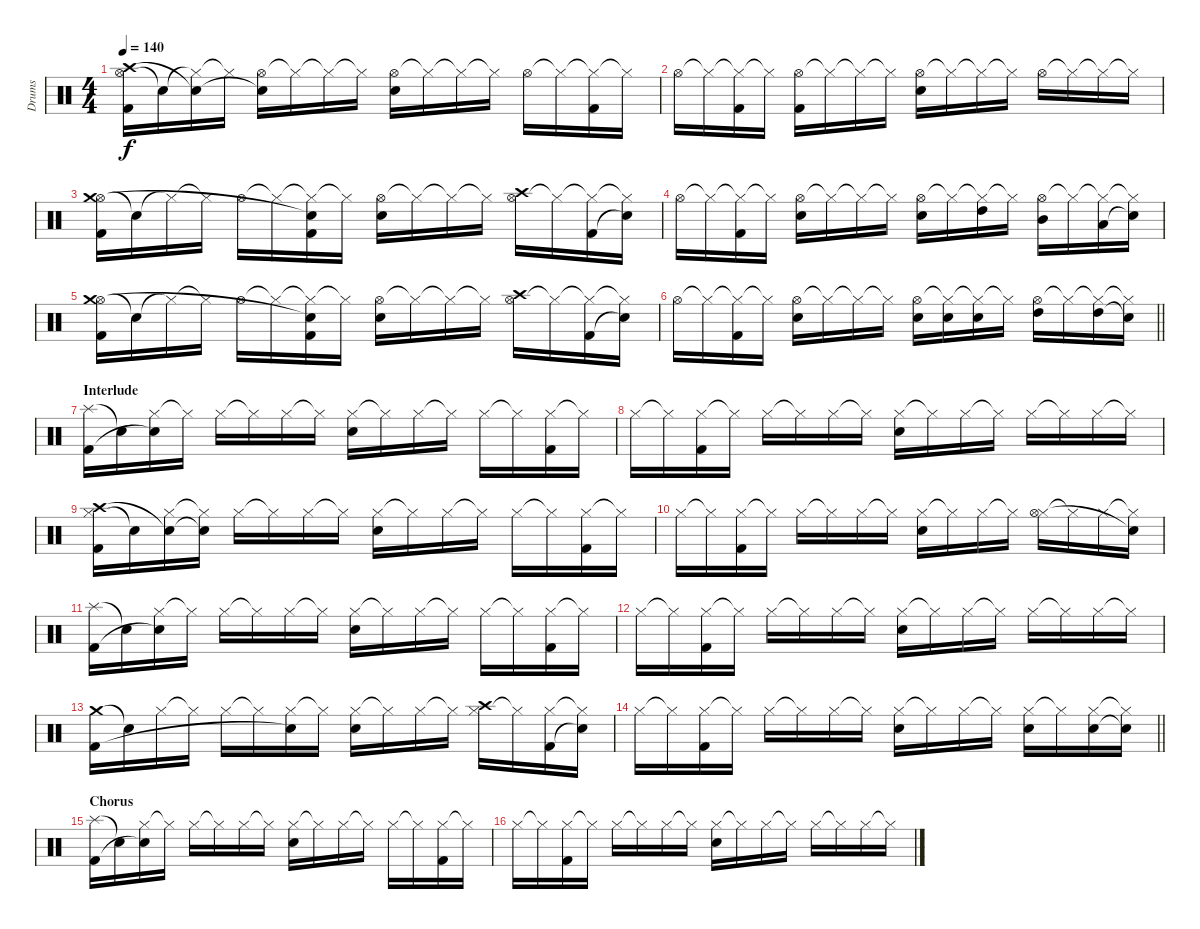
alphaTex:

\track ("Drums" "Drums") {instrument percussion}
\staff {score}
\articulation defaults
\ts (4 4)
\tempo 140
\clef neutral
\ks c
("Hi-Hat (open)" "Crash high (hit)" "Kick (hit) 2").16{dy f} "Snare (hit)"{t}.16 ("Hi-Hat (closed)"{t} "Snare (hit)"{t}).16 "Hi-Hat (closed)"{t}.16 ("Hi-Hat (open)" "Snare (hit)"{t}).16 "Hi-Hat (closed)"{t}.16 "Hi-Hat (closed)"{t}.16 "Hi-Hat (closed)"{t}.16 ("Hi-Hat (open)" "Snare (hit) 2").16 "Hi-Hat (closed)"{t}.16 "Hi-Hat (closed)"{t}.16 "Hi-Hat (closed)"{t}.16 "Hi-Hat (open)".16 "Hi-Hat (closed)"{t}.16 ("Hi-Hat (closed)"{t} "Kick (hit) 2").16 "Hi-Hat (closed)"{t}.16 |
"Hi-Hat (open)".16 "Hi-Hat (closed)"{t}.16 ("Hi-Hat (closed)"{t} "Kick (hit) 2").16 "Hi-Hat (closed)"{t}.16 ("Hi-Hat (open)" "Kick (hit) 2").16 "Hi-Hat (closed)"{t}.16 "Hi-Hat (closed)"{t}.16 "Hi-Hat (closed)"{t}.16 ("Hi-Hat (open)" "Snare (hit) 2").16 "Hi-Hat (closed)"{t}.16 "Hi-Hat (closed)"{t}.16 "Hi-Hat (closed)"{t}.16 "Hi-Hat (open)".16 "Hi-Hat (closed)"{t}.16 "Hi-Hat (closed)"{t}.16 "Hi-Hat (closed)"{t}.16 |
("Hi-Hat (open)" "Crash medium (hit)" "Kick (hit) 2").16 "Snare (hit)"{t}.16 "Hi-Hat (closed)"{t}.16 "Hi-Hat (closed)"{t}.16 "Hi-Hat (open)".16 "Hi-Hat (closed)"{t}.16 ("Hi-Hat (closed)"{t} "Snare (hit)"{t} "Kick (hit) 2").16 "Hi-Hat (closed)"{t}.16 ("Hi-Hat (open)" "Snare (hit) 2").16 "Hi-Hat (closed)"{t}.16 "Hi-Hat (closed)"{t}.16 "Hi-Hat (closed)"{t}.16 ("Hi-Hat (open)" "Crash high (hit)").16 "Hi-Hat (closed)"{t}.16 ("Hi-Hat (closed)"{t} "Kick (hit) 2").16 ("Hi-Hat (closed)"{t} "Snare (hit)"{t}).16 |
"Hi-Hat (open)".16 "Hi-Hat (closed)"{t}.16 ("Hi-Hat (closed)"{t} "Kick (hit) 2").16 "Hi-Hat (closed)"{t}.16 ("Hi-Hat (open)" "Snare (hit) 2").16 "Hi-Hat (closed)"{t}.16 "Hi-Hat (closed)"{t}.16 "Hi-Hat (closed)"{t}.16 ("Hi-Hat (open)" "Snare (hit) 2").16 "Hi-Hat (closed)"{t}.16 ("Hi-Hat (closed)"{t} "High Tom (hit)").16 "Hi-Hat (closed)"{t}.16 ("Hi-Hat (open)" "Mid Tom (hit)").16 "Hi-Hat (closed)"{t}.16 ("Hi-Hat (closed)"{t} "Low Tom (hit)").16 ("Hi-Hat (closed)"{t} "Snare (hit)"{t}).16 |
("Hi-Hat (open)" "Crash medium (hit)" "Kick (hit) 2").16 "Snare (hit)"{t}.16 "Hi-Hat (closed)"{t}.16 "Hi-Hat (closed)"{t}.16 "Hi-Hat (open)".16 "Hi-Hat (closed)"{t}.16 ("Hi-Hat (closed)"{t} "Snare (hit)"{t} "Kick (hit) 2").16 "Hi-Hat (closed)"{t}.16 ("Hi-Hat (open)" "Snare (hit) 2").16 "Hi-Hat (closed)"{t}.16 "Hi-Hat (closed)"{t}.16 "Hi-Hat (closed)"{t}.16 ("Hi-Hat (open)" "Crash high (hit)").16 "Hi-Hat (closed)"{t}.16 ("Hi-Hat (closed)"{t} "Kick (hit) 2").16 ("Hi-Hat (closed)"{t} "Snare (hit)"{t}).16 |
\barLineRight lightlight "Hi-Hat (open)".16 "Hi-Hat (closed)"{t}.16
("Hi-Hat (closed)"{t} "Kick (hit) 2").16 "Hi-Hat (closed)"{t}.16 ("Hi-Hat (open)" "Snare (hit) 2").16 "Hi-Hat (closed)"{t}.16 "Hi-Hat (closed)"{t}.16 "Hi-Hat (closed)"{t}.16 ("Hi-Hat (open)" "Snare (hit) 2").16 ("Hi-Hat (closed)"{t} "Snare (hit) 2").16 ("Hi-Hat (closed)"{t} "Snare (hit) 2").16 "Hi-Hat (closed)"{t}.16 ("Hi-Hat (open)" "High Tom (hit)").16 "Hi-Hat (closed)"{t}.16 ("Hi-Hat (closed)"{t} "High Tom (hit)").16 ("Hi-Hat (closed)"{t} "Snare (hit)"{t}).16 |
\section ("" "Interlude")
("Splash (hit)" "Kick (hit) 2").16 "Snare (hit)"{t}.16 ("Hi-Hat (closed)" "Snare (hit)"{t}).16 "Hi-Hat (closed)"{t}.16 "Hi-Hat (closed)".16 "Hi-Hat (closed)"{t}.16 "Hi-Hat (closed)".16 "Hi-Hat (closed)"{t}.16 ("Hi-Hat (closed)" "Snare (hit) 2").16 "Hi-Hat (closed)"{t}.16 "Hi-Hat (closed)".16 "Hi-Hat (closed)"{t}.16 "Hi-Hat (closed)".16 "Hi-Hat (closed)"{t}.16 ("Hi-Hat (closed)" "Kick (hit) 2").16 "Hi-Hat (closed)"{t}.16 |
"Hi-Hat (closed)".16 "Hi-Hat (closed)"{t}.16 ("Hi-Hat (closed)" "Kick (hit) 2").16 "Hi-Hat (closed)"{t}.16 "Hi-Hat (closed)".16 "Hi-Hat (closed)"{t}.16 "Hi-Hat (closed)".16 "Hi-Hat (closed)"{t}.16 ("Hi-Hat (closed)" "Snare (hit) 2").16 "Hi-Hat (closed)"{t}.16 "Hi-Hat (closed)".16 "Hi-Hat (closed)"{t}.16 "Hi-Hat (closed)".16 "Hi-Hat (closed)"{t}.16 "Hi-Hat (closed)".16 "Hi-Hat (closed)"{t}.16 |
("Hi-Hat (closed)" "Crash high (hit)" "Kick (hit) 2").16 "Snare (hit)"{t}.16 ("Hi-Hat (closed)" "Snare (hit)"{t}).16 ("Hi-Hat (closed)"{t} "Snare (hit)"{t}).16 "Hi-Hat (closed)".16 "Hi-Hat (closed)"{t}.16 "Hi-Hat (closed)".16 "Hi-Hat (closed)"{t}.16 ("Hi-Hat (closed)" "Snare (hit) 2").16 "Hi-Hat (closed)"{t}.16 "Hi-Hat (closed)".16 "Hi-Hat (closed)"{t}.16 "Hi-Hat (closed)".16 "Hi-Hat (closed)"{t}.16 ("Hi-Hat (closed)" "Kick (hit) 2").16 "Hi-Hat (closed)"{t}.16 |
"Hi-Hat (closed)".16 "Hi-Hat (closed)"{t}.16 ("Hi-Hat (closed)" "Kick (hit) 2").16 "Hi-Hat (closed)"{t}.16 "Hi-Hat (closed)".16 "Hi-Hat (closed)"{t}.16 "Hi-Hat (closed)".16 "Hi-Hat (closed)"{t}.16 ("Hi-Hat (closed)" "Snare (hit) 2").16 "Hi-Hat (closed)"{t}.16 "Hi-Hat (closed)".16 "Hi-Hat (closed)"{t}.16 ("Hi-Hat (closed)" "Hi-Hat (open)").16 "Hi-Hat (closed)"{t}.16 "Hi-Hat (closed)".16 ("Hi-Hat (closed)"{t} "Snare (hit)"{t}).16 |
("Splash (hit)" "Kick (hit) 2").16 "Snare (hit)"{t}.16 ("Hi-Hat (closed)" "Snare (hit)"{t}).16 "Hi-Hat (closed)"{t}.16 "Hi-Hat (closed)".16 "Hi-Hat (closed)"{t}.16 "Hi-Hat (closed)".16 "Hi-Hat (closed)"{t}.16 ("Hi-Hat (closed)" "Snare (hit) 2").16 "Hi-Hat (closed)"{t}.16 "Hi-Hat (closed)".16 "Hi-Hat (closed)"{t}.16 "Hi-Hat (closed)".16 "Hi-Hat (closed)"{t}.16 ("Hi-Hat (closed)" "Kick (hit) 2").16 "Hi-Hat (closed)"{t}.16 |
"Hi-Hat (closed)".16 "Hi-Hat (closed)"{t}.16 ("Hi-Hat (closed)" "Kick (hit) 2").16 "Hi-Hat (closed)"{t}.16 "Hi-Hat (closed)".16 "Hi-Hat (closed)"{t}.16 "Hi-Hat (closed)".16 "Hi-Hat (closed)"{t}.16 ("Hi-Hat (closed)" "Snare (hit) 2").16 "Hi-Hat (closed)"{t}.16 "Hi-Hat (closed)".16 "Hi-Hat (closed)"{t}.16 "Hi-Hat (closed)".16 "Hi-Hat (closed)"{t}.16 "Hi-Hat (closed)".16 "Hi-Hat (closed)"{t}.16 |
("Crash medium (hit)" "Kick (hit) 2").16 "Snare (hit)"{t}.16 "Hi-Hat (closed)".16 "Hi-Hat (closed)"{t}.16 "Hi-Hat (closed)".16 "Hi-Hat (closed)"{t}.16 ("Hi-Hat (closed)" "Snare (hit)"{t}).16 "Hi-Hat (closed)"{t}.16 ("Hi-Hat (closed)" "Snare (hit) 2").16 "Hi-Hat (closed)"{t}.16 "Hi-Hat (closed)".16 "Hi-Hat (closed)"{t}.16 ("Hi-Hat (closed)" "Crash high (hit)").16 "Hi-Hat (closed)"{t}.16 ("Hi-Hat (closed)" "Kick (hit) 2").16 ("Hi-Hat (closed)"{t} "Snare (hit)"{t}).16 |
\barLineRight lightlight "Hi-Hat (closed)".16 "Hi-Hat (closed)"{t}.16
("Hi-Hat (closed)" "Kick (hit) 2").16 "Hi-Hat (closed)"{t}.16 "Hi-Hat (closed)".16 "Hi-Hat (closed)"{t}.16 "Hi-Hat (closed)".16 "Hi-Hat (closed)"{t}.16 ("Hi-Hat (closed)" "Snare (hit) 2").16 "Hi-Hat (closed)"{t}.16 "Hi-Hat (closed)".16 "Hi-Hat (closed)"{t}.16 ("Hi-Hat (closed)" "Snare (hit) 2").16 "Hi-Hat (closed)"{t}.16 ("Hi-Hat (closed)" "Snare (hit) 2").16 ("Hi-Hat (closed)"{t} "Snare (hit)"{t}).16 |
\section ("" "Chorus")
("Splash (hit)" "Kick (hit) 2").16 "Snare (hit)"{t}.16 ("Hi-Hat (closed)" "Snare (hit)"{t}).16 "Hi-Hat (closed)"{t}.16 "Hi-Hat (closed)".16 "Hi-Hat (closed)"{t}.16 "Hi-Hat (closed)".16 "Hi-Hat (closed)"{t}.16 ("Hi-Hat (closed)" "Snare (hit) 2").16 "Hi-Hat (closed)"{t}.16 "Hi-Hat (closed)".16 "Hi-Hat (closed)"{t}.16 "Hi-Hat (closed)".16 "Hi-Hat (closed)"{t}.16 ("Hi-Hat (closed)" "Kick (hit) 2").16 "Hi-Hat (closed)"{t}.16 |
"Hi-Hat (closed)".16 "Hi-Hat (closed)"{t}.16 ("Hi-Hat (closed)" "Kick (hit) 2").16 "Hi-Hat (closed)"{t}.16 "Hi-Hat (closed)".16 "Hi-Hat (closed)"{t}.16 "Hi-Hat (closed)".16 "Hi-Hat (closed)"{t}.16 ("Hi-Hat (closed)" "Snare (hit) 2").16 "Hi-Hat (closed)"{t}.16 "Hi-Hat (closed)".16 "Hi-Hat (closed)"{t}.16 "Hi-Hat (closed)".16 "Hi-Hat (closed)"{t}.16 "Hi-Hat (closed)".16 "Hi-Hat (closed)"{t}.16
